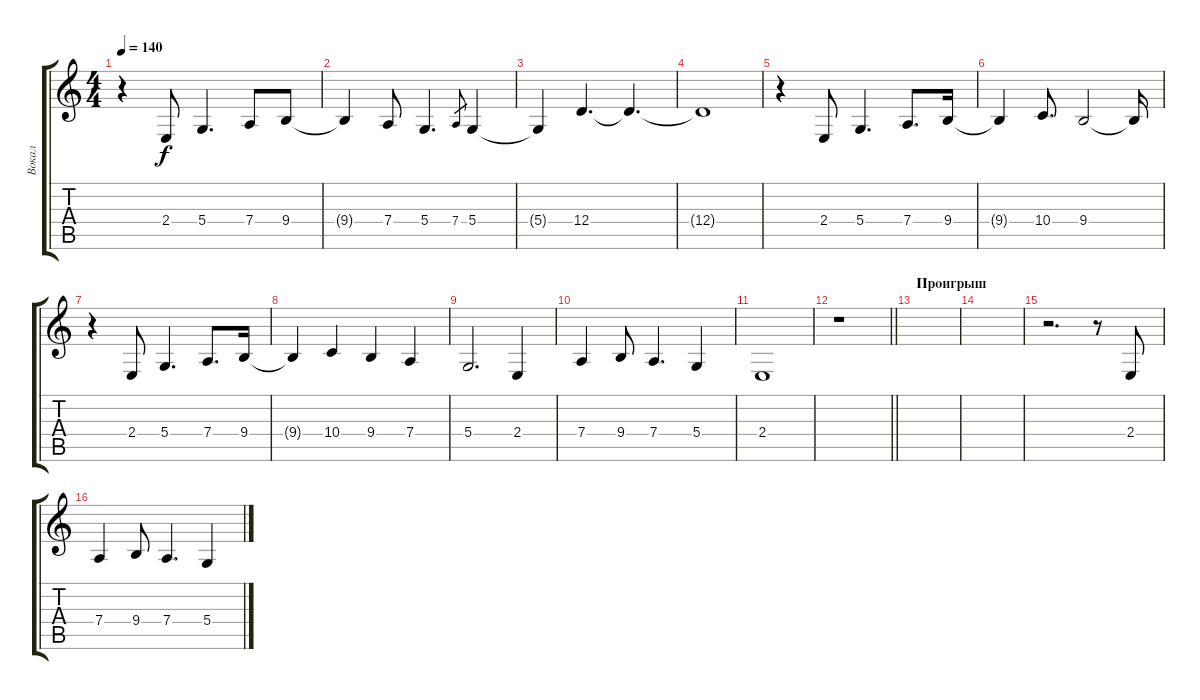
\track ("Вокал" "Вокал") {instrument choiraahs}
\staff {score tabs}
\tuning (E4 B3 G3 D3 A2 E2) {hide}
\ts (4 4)
\tempo 140
\clef g2
\ks c
r.4{dy f} 2.4.8 5.4.4{d} 7.4.8 9.4.8 |
9.4{t}.4 7.4.8 5.4.4{d} 7.4.8{gr} 5.4.4 |
5.4{t}.4 12.4.4{d} 12.4{t}.4{d} |
12.4{t}.1 |
r.4 2.4.8 5.4.4{d} 7.4.8{d} 9.4.16 |
9.4{t}.4 10.4.8{d} 9.4.2 9.4{t}.16 |
r.4 2.4.8 5.4.4{d} 7.4.8{d} 9.4.16 |
9.4{t}.4 10.4.4 9.4.4 7.4.4 |
5.4.2{d} 2.4.4 |
7.4.4 9.4.8 7.4.4{d} 5.4.4 |
2.4.1 |
\barLineRight lightlight
r.1 |
\section ("" "Проигрыш")
|
|
r.2{d} r.8 2.4.8 |
7.4.4 9.4.8 7.4.4{d} 5.4.4
